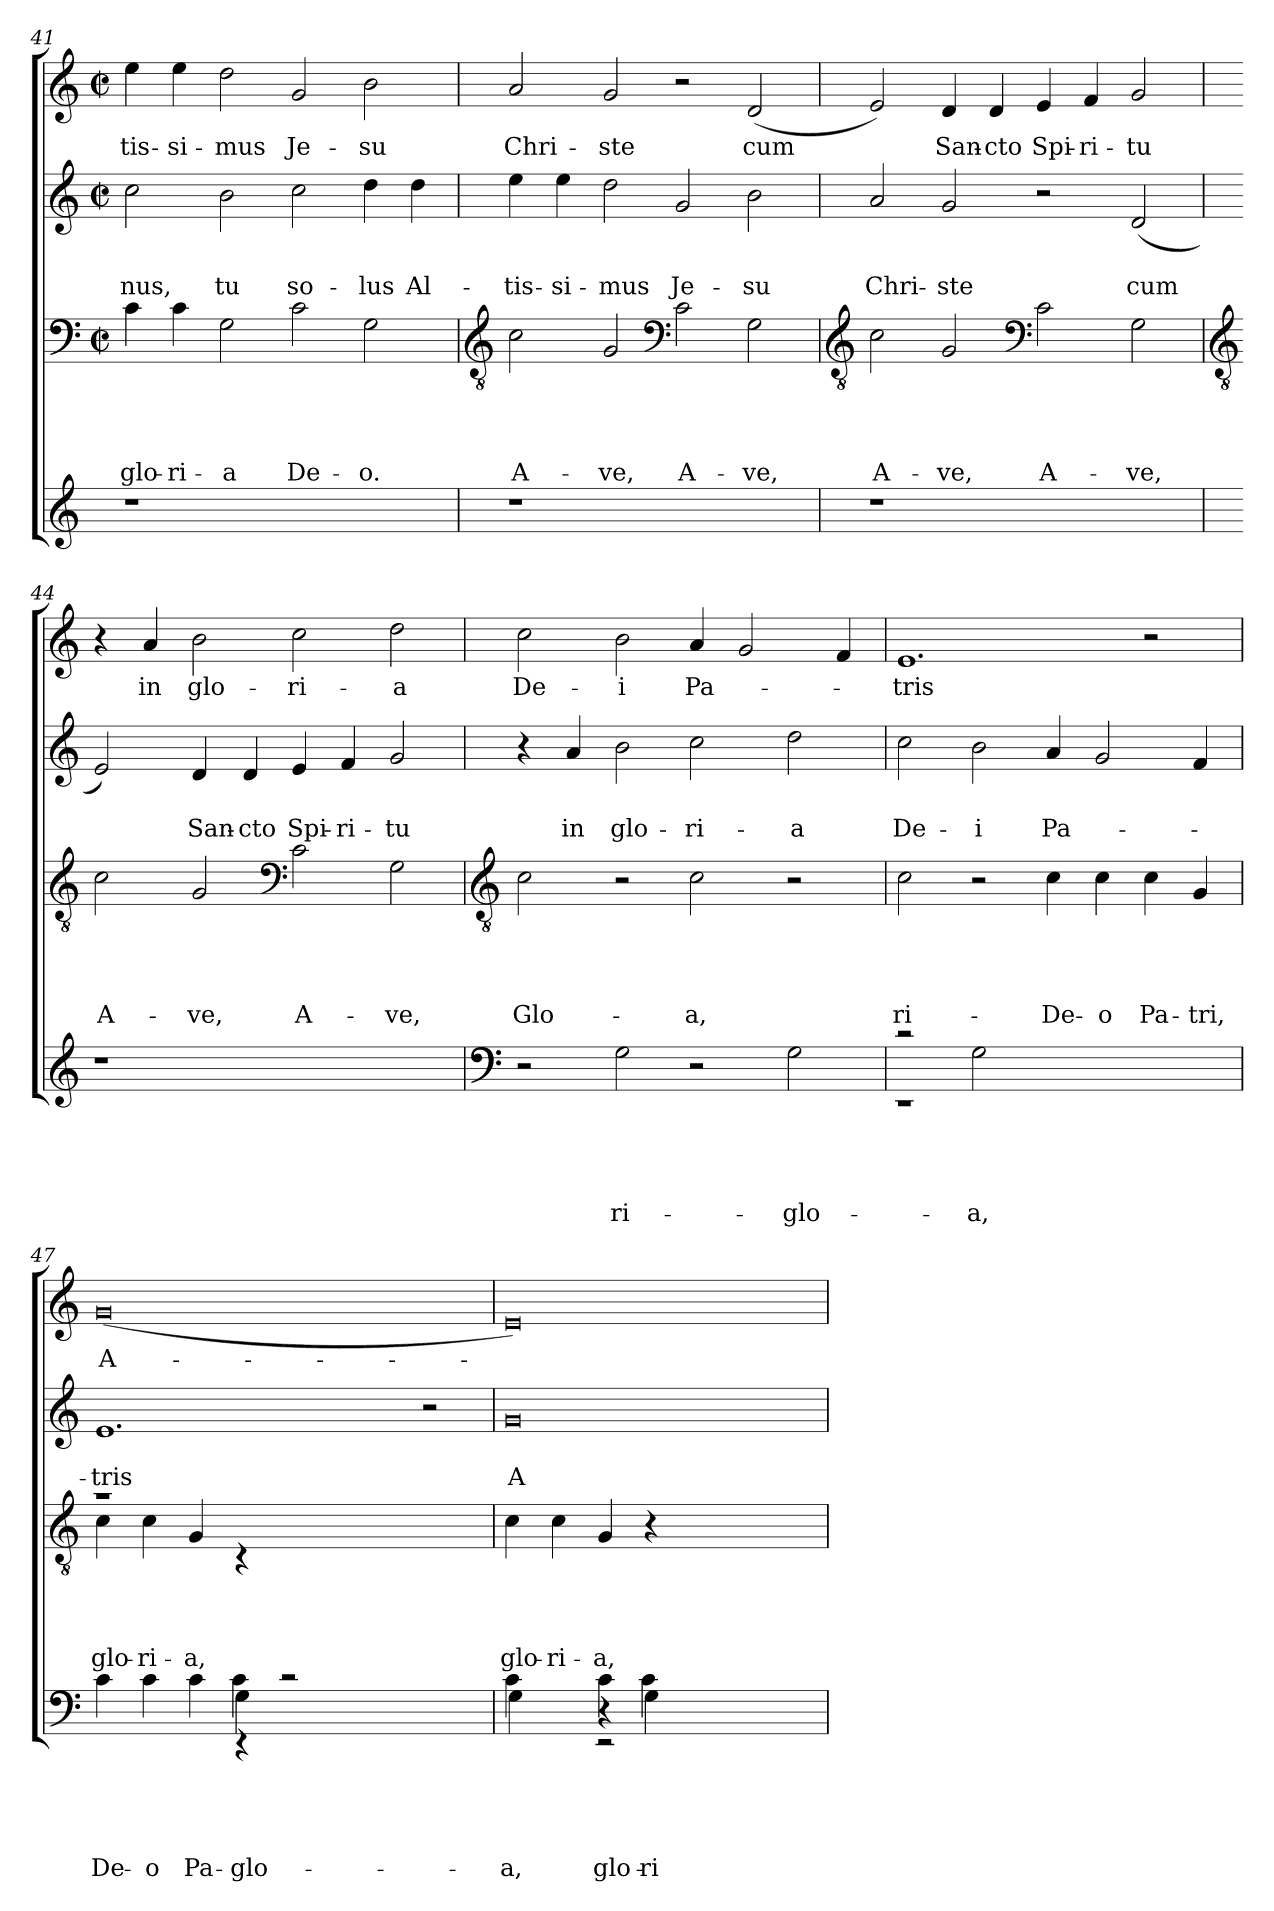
**kern	**text	**text	**text	**text	**text	**kern	**text	**text	**text	**text	**kern	**text	**text	**kern	**text
*part4	*part4	*part4	*part4	*part4	*part4	*part3	*part3	*part3	*part3	*part3	*part2	*part2	*part2	*part1	*part1
*staff4	*staff4	*staff4	*staff4	*staff4	*staff4	*staff3	*staff3	*staff3	*staff3	*staff3	*staff2	*staff2	*staff2	*staff1	*staff1
!!LO:LB:g=z
*clefG2	*	*	*	*	*	*clefF4	*	*	*	*	*clefG2	*	*	*clefG2	*
*k[]	*	*	*	*	*	*k[]	*	*	*	*	*k[]	*	*	*k[]	*
*C:	*	*	*	*	*	*C:	*	*	*	*	*C:	*	*	*C:	*
*	*	*	*	*	*	*M2/2	*	*	*	*	*M2/2	*	*	*M2/2	*
*	*	*	*	*	*	*met(c|)	*	*	*	*	*met(c|)	*	*	*met(c|)	*
=41	=41	=41	=41	=41	=41	=41	=41	=41	=41	=41	=41	=41	=41	=41	=41
!	!	!	!	!	!	!	!	!	!	!LO:LY:b	!	!	!LO:LY:b	!	!LO:LY:b
1r	.	.	.	.	.	4c\	.	.	.	glo-	2cc\	.	-nus,	4ee\	-tis-
!	!	!	!	!	!	!	!	!	!	!LO:LY:b	!	!	!	!	!LO:LY:b
.	.	.	.	.	.	4c\	.	.	.	-ri-	.	.	.	4ee\	-si-
!	!	!	!	!	!	!	!	!	!	!LO:LY:b	!	!	!LO:LY:b	!	!LO:LY:b
.	.	.	.	.	.	2G\	.	.	.	-a	2b\	.	tu	2dd\	-mus
!	!	!	!	!	!	!	!	!	!	!LO:LY:b	!	!	!LO:LY:b	!	!LO:LY:b
1ryy	.	.	.	.	.	2c\	.	.	.	De-	2cc\	.	so-	2g/	Je-
!	!	!	!	!	!	!	!	!	!	!LO:LY:b	!	!	!LO:LY:b	!	!LO:LY:b
.	.	.	.	.	.	2G\	.	.	.	-o.	4dd\	.	-lus	2b\	-su
!	!	!	!	!	!	!	!	!	!	!	!	!	!LO:LY:b	!	!
.	.	.	.	.	.	.	.	.	.	.	4dd\	.	Al-	.	.
=42	=42	=42	=42	=42	=42	=42	=42	=42	=42	=42	=42	=42	=42	=42	=42
*	*	*	*	*	*	*clefGv2	*	*	*	*	*	*	*	*	*
!	!	!	!	!	!	!	!	!	!	!LO:LY:b	!	!	!LO:LY:b	!	!LO:LY:b
1r	.	.	.	.	.	2c\	.	.	.	A-	4ee\	.	-tis-	2a/	Chri-
!	!	!	!	!	!	!	!	!	!	!	!	!	!LO:LY:b	!	!
.	.	.	.	.	.	.	.	.	.	.	4ee\	.	-si-	.	.
!	!	!	!	!	!	!	!	!	!	!LO:LY:b	!	!	!LO:LY:b	!	!LO:LY:b
.	.	.	.	.	.	2G/	.	.	.	-ve,	2dd\	.	-mus	2g/	-ste
*	*	*	*	*	*	*clefF4	*	*	*	*	*	*	*	*	*
!	!	!	!	!	!	!	!	!	!	!LO:LY:b	!	!	!LO:LY:b	!	!
1ryy	.	.	.	.	.	2c\	.	.	.	A-	2g/	.	Je-	2r	.
!	!	!	!	!	!	!	!	!	!	!LO:LY:b	!	!	!LO:LY:b	!	!LO:LY:b
.	.	.	.	.	.	2G\	.	.	.	-ve,	2b\	.	-su	(2d/	cum
=43	=43	=43	=43	=43	=43	=43	=43	=43	=43	=43	=43	=43	=43	=43	=43
*	*	*	*	*	*	*clefGv2	*	*	*	*	*	*	*	*	*
!	!	!	!	!	!	!	!	!	!	!LO:LY:b	!	!	!LO:LY:b	!	!
1r	.	.	.	.	.	2c\	.	.	.	A-	2a/	.	Chri-	2e/)	.
!	!	!	!	!	!	!	!	!	!	!LO:LY:b	!	!	!LO:LY:b	!	!LO:LY:b
.	.	.	.	.	.	2G/	.	.	.	-ve,	2g/	.	-ste	4d/	San-
!	!	!	!	!	!	!	!	!	!	!	!	!	!	!	!LO:LY:b:rj
.	.	.	.	.	.	.	.	.	.	.	.	.	.	4d/	-cto
*	*	*	*	*	*	*clefF4	*	*	*	*	*	*	*	*	*
!	!	!	!	!	!	!	!	!	!	!LO:LY:b	!	!	!	!	!LO:LY:b
1ryy	.	.	.	.	.	2c\	.	.	.	A-	2r	.	.	4e/	Spi-
!	!	!	!	!	!	!	!	!	!	!	!	!	!	!	!LO:LY:b
.	.	.	.	.	.	.	.	.	.	.	.	.	.	4f/	-ri-
!	!	!	!	!	!	!	!	!	!	!LO:LY:b	!	!	!LO:LY:b	!	!LO:LY:b
.	.	.	.	.	.	2G\	.	.	.	-ve,	(2d/	.	cum	2g/	-tu
=44	=44	=44	=44	=44	=44	=44	=44	=44	=44	=44	=44	=44	=44	=44	=44
*	*	*	*	*	*	*clefGv2	*	*	*	*	*	*	*	*	*
!	!	!	!	!	!	!	!	!	!	!LO:LY:b	!	!	!	!	!
1r	.	.	.	.	.	2c\	.	.	.	A-	2e/)	.	.	4r	.
!	!	!	!	!	!	!	!	!	!	!	!	!	!	!	!LO:LY:b
.	.	.	.	.	.	.	.	.	.	.	.	.	.	4a/	in
!	!	!	!	!	!	!	!	!	!	!LO:LY:b	!	!	!LO:LY:b	!	!LO:LY:b
.	.	.	.	.	.	2G/	.	.	.	-ve,	4d/	.	San-	2b\	glo-
!	!	!	!	!	!	!	!	!	!	!	!	!	!LO:LY:b:rj	!	!
.	.	.	.	.	.	.	.	.	.	.	4d/	.	-cto	.	.
*	*	*	*	*	*	*clefF4	*	*	*	*	*	*	*	*	*
!	!	!	!	!	!	!	!	!	!	!LO:LY:b	!	!	!LO:LY:b	!	!LO:LY:b
1ryy	.	.	.	.	.	2c\	.	.	.	A-	4e/	.	Spi-	2cc\	-ri-
!	!	!	!	!	!	!	!	!	!	!	!	!	!LO:LY:b	!	!
.	.	.	.	.	.	.	.	.	.	.	4f/	.	-ri-	.	.
!	!	!	!	!	!	!	!	!	!	!LO:LY:b	!	!	!LO:LY:b	!	!LO:LY:b
.	.	.	.	.	.	2G\	.	.	.	-ve,	2g/	.	-tu	2dd\	-a
!!LO:LB:g=z
=45	=45	=45	=45	=45	=45	=45	=45	=45	=45	=45	=45	=45	=45	=45	=45
*clefF4	*	*	*	*	*	*clefGv2	*	*	*	*	*	*	*	*	*
!	!	!	!	!	!	!	!	!	!	!LO:LY:b	!	!	!	!	!LO:LY:b
2r	.	.	.	.	.	2c\	.	.	.	Glo-	4r	.	.	2cc\	De-
!	!	!	!	!	!	!	!	!	!	!	!	!	!LO:LY:b	!	!
.	.	.	.	.	.	.	.	.	.	.	4a/	.	in	.	.
!	!	!	!	!	!LO:LY:b	!	!	!	!	!	!	!	!LO:LY:b	!	!LO:LY:b
2G\	.	.	.	.	ri-	2r	.	.	.	.	2b\	.	glo-	2b\	-i
!	!	!	!	!	!	!	!	!	!	!LO:LY:b	!	!	!LO:LY:b:rj	!	!LO:LY:b
2r	.	.	.	.	.	2c\	.	.	.	-a,	2cc\	.	-ri-	4a/	Pa-
.	.	.	.	.	.	.	.	.	.	.	.	.	.	2g/	.
!	!	!	!	!	!LO:LY:b	!	!	!	!	!	!	!	!LO:LY:b	!	!
2G\	.	.	.	.	-glo-	2r	.	.	.	.	2dd\	.	-a	.	.
.	.	.	.	.	.	.	.	.	.	.	.	.	.	4f/	.
=46	=46	=46	=46	=46	=46	=46	=46	=46	=46	=46	=46	=46	=46	=46	=46
*^	*	*	*	*	*	*	*	*	*	*	*	*	*	*	*
!	!LO:N:vis=1	!	!	!	!	!	!	!	!	!	!LO:LY:b	!	!	!LO:LY:b	!	!LO:LY:b
2rc	0rEE	.	.	.	.	.	2c\	.	.	.	ri-	2cc\	.	De-	1.e	-tris
!	!	!	!	!	!	!LO:LY:b	!	!	!	!	!	!	!	!LO:LY:b:rj	!	!
2G\	.	.	.	.	.	-a,	2r	.	.	.	.	2b\	.	-i	.	.
!	!	!	!	!	!	!	!	!	!	!	!LO:LY:b	!	!	!LO:LY:b	!	!
1ryy	.	.	.	.	.	.	4c\	.	.	.	-De-	4a/	.	Pa-	.	.
!	!	!	!	!	!	!	!	!	!	!	!LO:LY:b:rj	!	!	!	!	!
.	.	.	.	.	.	.	4c\	.	.	.	-o	2g/	.	.	.	.
!	!	!	!	!	!	!	!	!	!	!	!LO:LY:b	!	!	!	!	!
.	.	.	.	.	.	.	4c\	.	.	.	Pa-	.	.	.	2r	.
!	!	!	!	!	!	!	!	!	!	!	!LO:LY:b:rj	!	!	!	!	!
.	.	.	.	.	.	.	4G/	.	.	.	-tri,	4f/	.	.	.	.
*v	*v	*	*	*	*	*	*	*	*	*	*	*	*	*	*	*
=47	=47	=47	=47	=47	=47	=47	=47	=47	=47	=47	=47	=47	=47	=47	=47
!	!	!	!	!	!LO:LY:b	!	!	!	!	!LO:LY:b	!	!	!LO:LY:b	!	!LO:LY:b
*^	*	*	*	*	*	*^	*	*	*	*	*	*	*	*	*
*	*^	*	*	*	*	*	*	*	*	*	*	*	*	*	*	*	*
4c\	2.ryy	2.ryy	.	.	.	.	De-	1ra	4c\	.	.	.	glo-	1.e	.	-tris	(>0g	A-
!	!	!	!	!	!	!	!LO:LY:b:rj	!	!	!	!	!	!LO:LY:b	!	!	!	!	!
4c\	.	.	.	.	.	.	-o	.	4c\	.	.	.	-ri-	.	.	.	.	.
!	!	!	!	!	!	!	!LO:LY:b	!	!	!	!	!	!LO:LY:b:rj	!	!	!	!	!
4c\	.	.	.	.	.	.	Pa-	.	4G/	.	.	.	-a,	.	.	.	.	.
!	!	!	!	!	!	!	!LO:LY:b:rj	!	!	!	!	!	!	!	!	!	!	!
!	!	!	!	!	!	!	!LO:LY:b	!	!	!	!	!	!	!	!	!	!	!
4G\	4rEE	4c\	.	.	.	.	glo-	.	4rC	.	.	.	.	.	.	.	.	.
2rc	1ryy	1ryy	.	.	.	.	.	1.ryy	1.ryy	.	.	.	.	.	.	.	.	.
1ryy	.	.	.	.	.	.	.	.	.	.	.	.	.	2ryy	.	.	.	.
.	2ryy	2ryy	.	.	.	.	.	.	.	.	.	.	.	2r	.	.	2ryy	.
*	*	*	*	*	*	*	*	*v	*v	*	*	*	*	*	*	*	*	*
=48	=48	=48	=48	=48	=48	=48	=48	=48	=48	=48	=48	=48	=48	=48	=48	=48	=48
!	!	!	!	!	!	!	!LO:LY:b	!	!	!	!	!	!	!	!	!	!
!	!	!	!	!	!	!	!LO:LY:b:rj	!	!	!	!	!LO:LY:b	!	!	!LO:LY:b	!	!
*	*	*^	*	*	*	*	*	*	*	*	*	*	*	*	*	*	*
4c\	4G\	2ryy	2ryy	.	.	.	.	-a,	4c\	.	.	.	glo-	0g	.	A-	0e)	.
!	!	!	!	!	!	!	!	!	!	!	!	!	!LO:LY:b	!	!	!	!	!
1ryy	4ryy	.	.	.	.	.	.	.	4c\	.	.	.	-ri-	.	.	.	.	.
!	!	!	!	!	!	!	!	!LO:LY:b	!	!	!	!	!LO:LY:b:rj	!	!	!	!	!
.	2rEE	4r	4c\	.	.	.	.	glo-	4G/	.	.	.	-a,	.	.	.	.	.
!	!	!	!	!	!	!	!	!LO:LY:b:rj	!	!	!	!	!	!	!	!	!	!
!	!	!	!	!	!	!	!	!LO:LY:b	!	!	!	!	!	!	!	!	!	!
.	.	4G\	4c\	.	.	.	.	-ri-	4r	.	.	.	.	.	.	.	.	.
.	1ryy	1ryy	1ryy	.	.	.	.	.	1ryy	.	.	.	.	.	.	.	.	.
2.ryy	.	.	.	.	.	.	.	.	.	.	.	.	.	.	.	.	.	.
*v	*v	*v	*v	*	*	*	*	*	*	*	*	*	*	*	*	*	*	*
=	=	=	=	=	=	=	=	=	=	=	=	=	=	=	=
*-	*-	*-	*-	*-	*-	*-	*-	*-	*-	*-	*-	*-	*-	*-	*-
